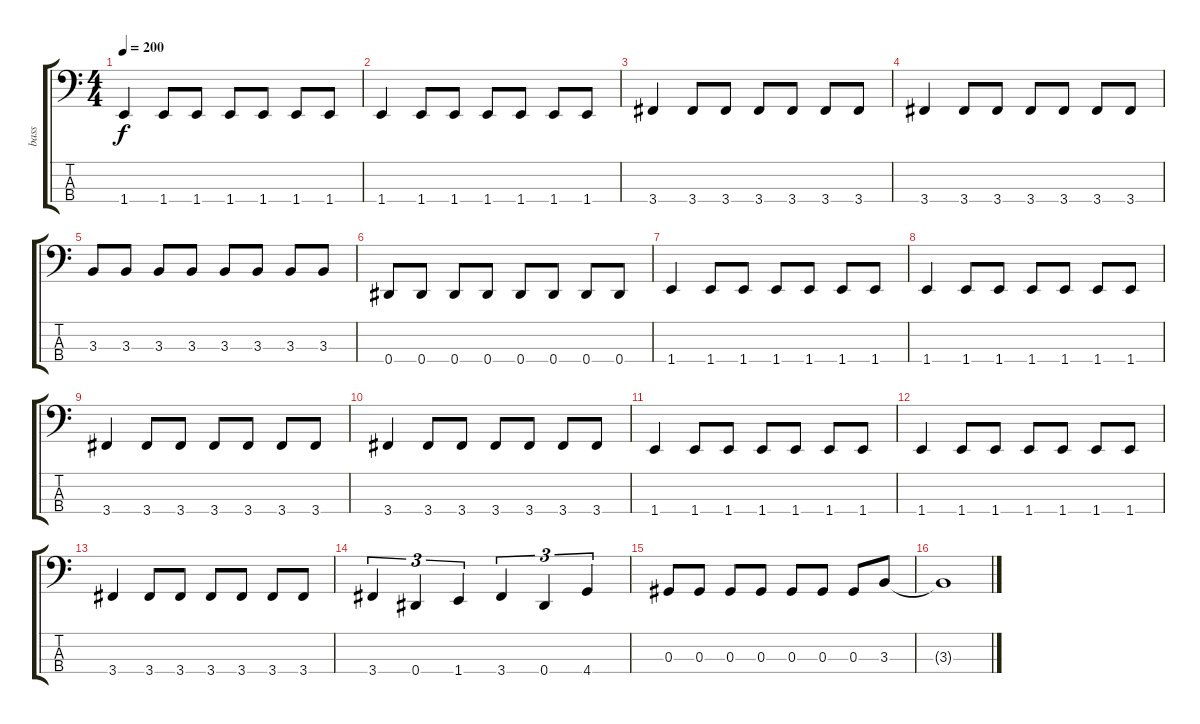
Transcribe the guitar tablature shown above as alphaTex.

\track ("bass" "bass") {instrument electricbasspick}
\staff {score tabs}
\tuning (Gb2 Db2 Ab1 Eb1) {hide}
\ts (4 4)
\tempo 200
\clef f4
\ks c
1.4.4{dy f} 1.4.8 1.4.8 1.4.8 1.4.8 1.4.8 1.4.8 |
1.4.4 1.4.8 1.4.8 1.4.8 1.4.8 1.4.8 1.4.8 |
3.4.4 3.4.8 3.4.8 3.4.8 3.4.8 3.4.8 3.4.8 |
3.4.4 3.4.8 3.4.8 3.4.8 3.4.8 3.4.8 3.4.8 |
3.3.8 3.3.8 3.3.8 3.3.8 3.3.8 3.3.8 3.3.8 3.3.8 |
0.4.8 0.4.8 0.4.8 0.4.8 0.4.8 0.4.8 0.4.8 0.4.8 |
1.4.4 1.4.8 1.4.8 1.4.8 1.4.8 1.4.8 1.4.8 |
1.4.4 1.4.8 1.4.8 1.4.8 1.4.8 1.4.8 1.4.8 |
3.4.4 3.4.8 3.4.8 3.4.8 3.4.8 3.4.8 3.4.8 |
3.4.4 3.4.8 3.4.8 3.4.8 3.4.8 3.4.8 3.4.8 |
1.4.4 1.4.8 1.4.8 1.4.8 1.4.8 1.4.8 1.4.8 |
1.4.4 1.4.8 1.4.8 1.4.8 1.4.8 1.4.8 1.4.8 |
3.4.4 3.4.8 3.4.8 3.4.8 3.4.8 3.4.8 3.4.8 |
3.4.4{tu (3 2)} 0.4.4{tu (3 2)} 1.4.4{tu (3 2)} 3.4.4{tu (3 2)} 0.4.4{tu (3 2)} 4.4.4{tu (3 2)} |
0.3.8 0.3.8 0.3.8 0.3.8 0.3.8 0.3.8 0.3.8 3.3.8 |
3.3{t}.1
